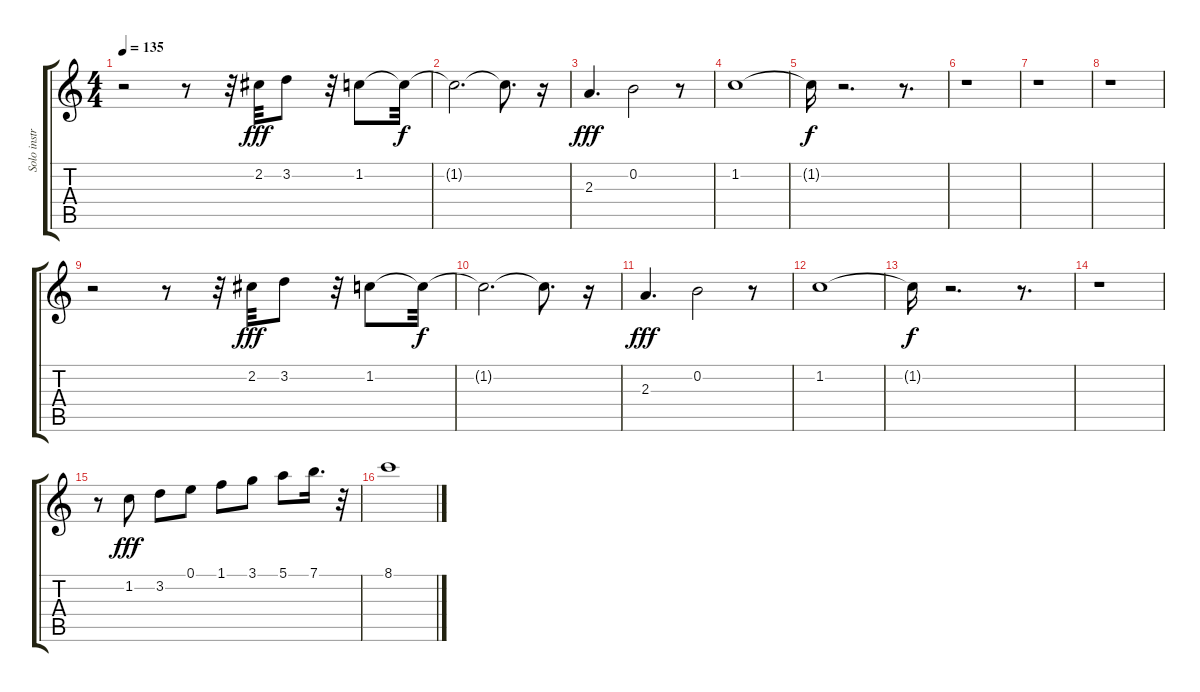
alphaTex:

\track ("Solo instrument" "Solo instr") {instrument distortionguitar}
\staff {score tabs}
\tuning (E4 B3 G3 D3 A2 E2) {hide}
\ts (4 4)
\tempo 135
\clef g2
\ks c
r.2{dy f} r.8 r.32 2.2.32{dy fff} 3.2.8 r.32 1.2.8 1.2{t}.32{dy f} |
1.2{t}.2{d} 1.2{t}.8{d} r.16 |
2.3.4{d dy fff} 0.2.2 r.8 |
1.2.1 |
1.2{t}.16{dy f} r.2{d} r.8{d} |
r.1 |
r.1 |
r.1 |
r.2 r.8 r.32 2.2.32{dy fff} 3.2.8 r.32 1.2.8 1.2{t}.32{dy f} |
1.2{t}.2{d} 1.2{t}.8{d} r.16 |
2.3.4{d dy fff} 0.2.2 r.8 |
1.2.1 |
1.2{t}.16{dy f} r.2{d} r.8{d} |
r.1 |
r.8 1.2.8{dy fff} 3.2.8 0.1.8 1.1.8 3.1.8 5.1.8 7.1.16{d} r.32 |
8.1.1
